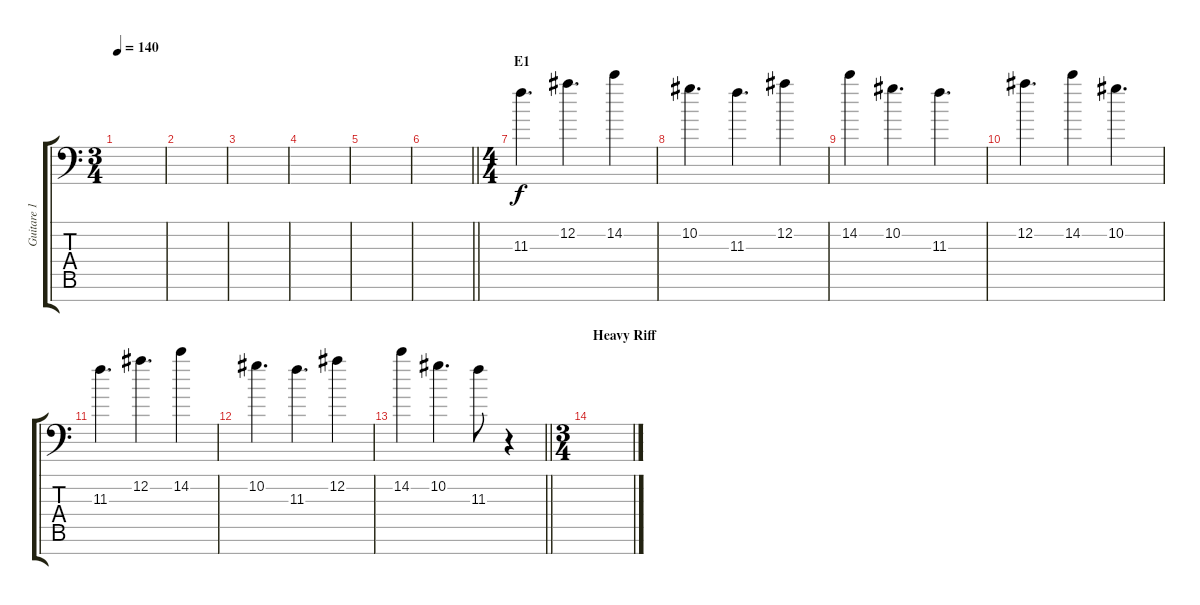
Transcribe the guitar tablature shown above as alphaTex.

\track ("Guitare 1" "Guitare 1") {instrument electricguitarjazz}
\staff {score tabs}
\tuning (Eb4 Bb3 Gb3 Db3 Ab2 Eb2 Bb1) {hide}
\ts (3 4)
\tempo 140
\clef f4
\ks c
|
|
|
|
|
\barLineRight lightlight
|
\ts (4 4)
\section ("" "E1")
11.3.4{d dy f instrument electricguitarjazz} 12.2.4{d} 14.2.4 |
10.2.4{d} 11.3.4{d} 12.2.4 |
14.2.4 10.2.4{d} 11.3.4{d} |
12.2.4{d} 14.2.4 10.2.4{d} |
11.3.4{d} 12.2.4{d} 14.2.4 |
10.2.4{d} 11.3.4{d} 12.2.4 |
\barLineRight lightlight
14.2.4 10.2.4{d} 11.3.8 r.4 |
\ts (3 4)
\section ("" "Heavy Riff")
